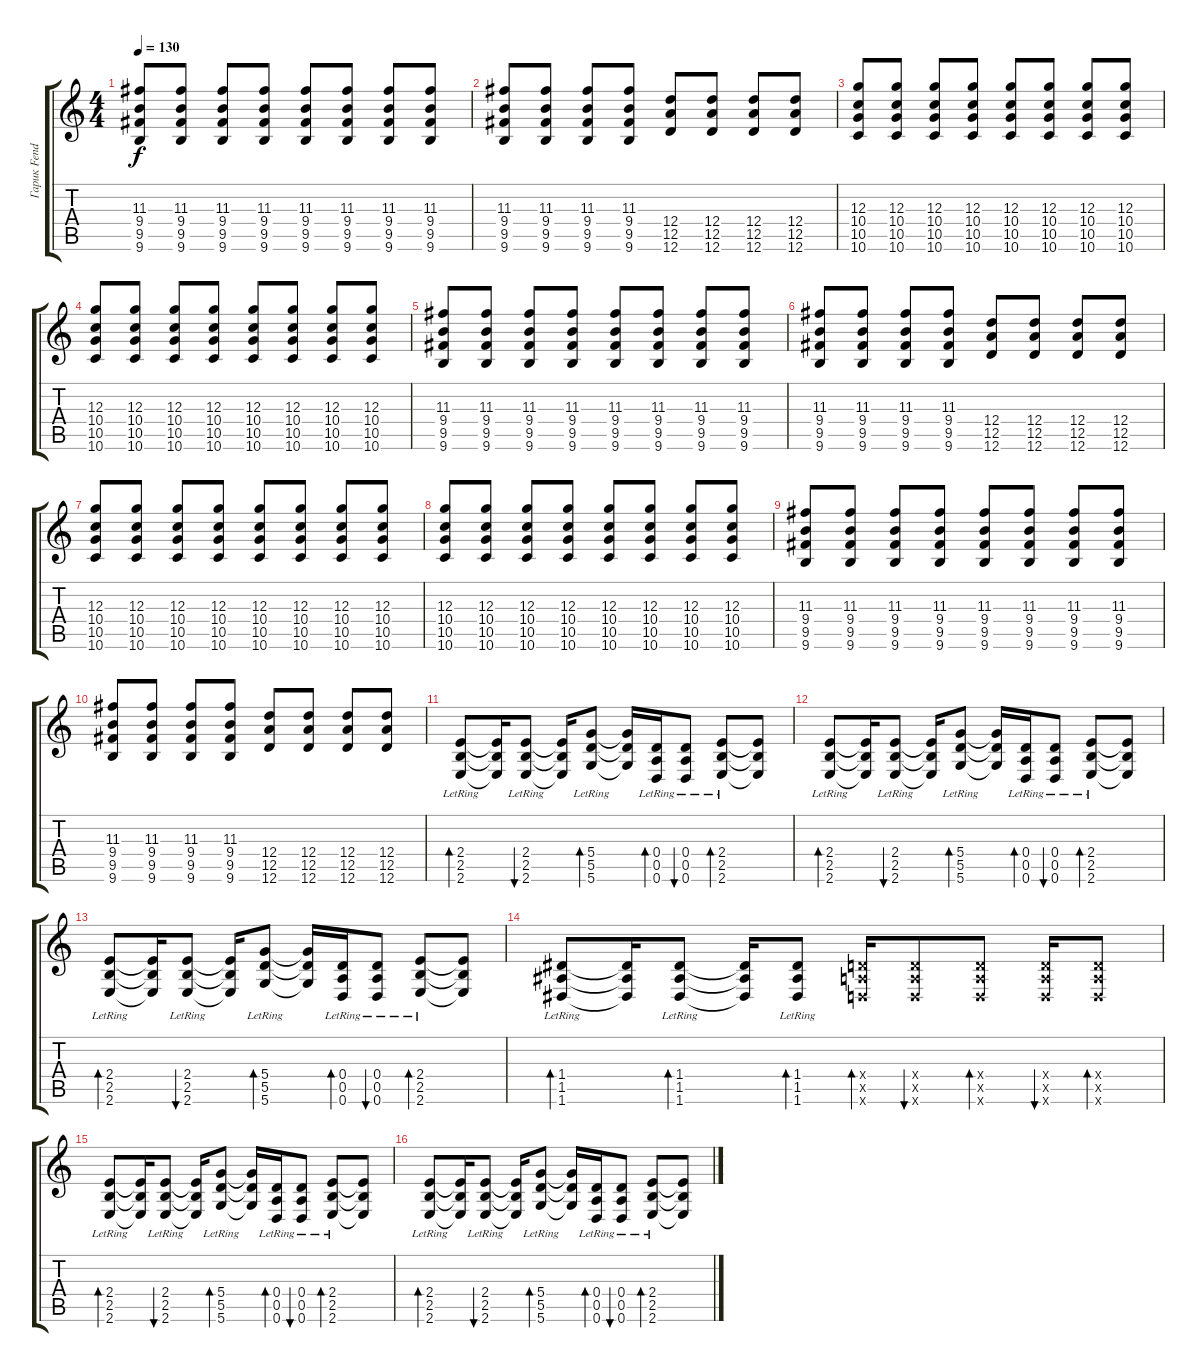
\track ("Гарик Fender yaguar" "Гарик Fend") {instrument distortionguitar}
\staff {score tabs}
\tuning (E4 B3 G3 D3 A2 D2) {hide}
\ts (4 4)
\tempo 130
\clef g2
\ks c
(11.3 9.4 9.5 9.6).8{dy f} (11.3 9.4 9.5 9.6).8 (11.3 9.4 9.5 9.6).8 (11.3 9.4 9.5 9.6).8 (11.3 9.4 9.5 9.6).8 (11.3 9.4 9.5 9.6).8 (11.3 9.4 9.5 9.6).8 (11.3 9.4 9.5 9.6).8 |
(11.3 9.4 9.5 9.6).8 (11.3 9.4 9.5 9.6).8 (11.3 9.4 9.5 9.6).8 (11.3 9.4 9.5 9.6).8 (12.4 12.5 12.6).8 (12.4 12.5 12.6).8 (12.4 12.5 12.6).8 (12.4 12.5 12.6).8 |
(12.3 10.4 10.5 10.6).8 (12.3 10.4 10.5 10.6).8 (12.3 10.4 10.5 10.6).8 (12.3 10.4 10.5 10.6).8 (12.3 10.4 10.5 10.6).8 (12.3 10.4 10.5 10.6).8 (12.3 10.4 10.5 10.6).8 (12.3 10.4 10.5 10.6).8 |
(12.3 10.4 10.5 10.6).8 (12.3 10.4 10.5 10.6).8 (12.3 10.4 10.5 10.6).8 (12.3 10.4 10.5 10.6).8 (12.3 10.4 10.5 10.6).8 (12.3 10.4 10.5 10.6).8 (12.3 10.4 10.5 10.6).8 (12.3 10.4 10.5 10.6).8 |
(11.3 9.4 9.5 9.6).8 (11.3 9.4 9.5 9.6).8 (11.3 9.4 9.5 9.6).8 (11.3 9.4 9.5 9.6).8 (11.3 9.4 9.5 9.6).8 (11.3 9.4 9.5 9.6).8 (11.3 9.4 9.5 9.6).8 (11.3 9.4 9.5 9.6).8 |
(11.3 9.4 9.5 9.6).8 (11.3 9.4 9.5 9.6).8 (11.3 9.4 9.5 9.6).8 (11.3 9.4 9.5 9.6).8 (12.4 12.5 12.6).8 (12.4 12.5 12.6).8 (12.4 12.5 12.6).8 (12.4 12.5 12.6).8 |
(12.3 10.4 10.5 10.6).8 (12.3 10.4 10.5 10.6).8 (12.3 10.4 10.5 10.6).8 (12.3 10.4 10.5 10.6).8 (12.3 10.4 10.5 10.6).8 (12.3 10.4 10.5 10.6).8 (12.3 10.4 10.5 10.6).8 (12.3 10.4 10.5 10.6).8 |
(12.3 10.4 10.5 10.6).8 (12.3 10.4 10.5 10.6).8 (12.3 10.4 10.5 10.6).8 (12.3 10.4 10.5 10.6).8 (12.3 10.4 10.5 10.6).8 (12.3 10.4 10.5 10.6).8 (12.3 10.4 10.5 10.6).8 (12.3 10.4 10.5 10.6).8 |
(11.3 9.4 9.5 9.6).8 (11.3 9.4 9.5 9.6).8 (11.3 9.4 9.5 9.6).8 (11.3 9.4 9.5 9.6).8 (11.3 9.4 9.5 9.6).8 (11.3 9.4 9.5 9.6).8 (11.3 9.4 9.5 9.6).8 (11.3 9.4 9.5 9.6).8 |
(11.3 9.4 9.5 9.6).8 (11.3 9.4 9.5 9.6).8 (11.3 9.4 9.5 9.6).8 (11.3 9.4 9.5 9.6).8 (12.4 12.5 12.6).8 (12.4 12.5 12.6).8 (12.4 12.5 12.6).8 (12.4 12.5 12.6).8 |
(2.4{lr} 2.5{lr} 2.6{lr}).8{bd 60 instrument acousticguitarsteel} (2.4{t} 2.5{t} 2.6{t}).16 (2.4{lr} 2.5{lr} 2.6{lr}).8{bu 60} (2.4{t} 2.5{t} 2.6{t}).16 (5.4{lr} 5.5{lr} 5.6{lr}).8{bd 60} (5.4{t} 5.5{t} 5.6{t}).16 (0.4{lr} 0.5{lr} 0.6{lr}).16{bd 60} (0.4{lr} 0.5{lr} 0.6{lr}).8{bu 60} (2.4{lr} 2.5{lr} 2.6{lr}).8{bd 60} (2.4{t} 2.5{t} 2.6{t}).8 |
(2.4{lr} 2.5{lr} 2.6{lr}).8{bd 60 instrument acousticguitarsteel} (2.4{t} 2.5{t} 2.6{t}).16 (2.4{lr} 2.5{lr} 2.6{lr}).8{bu 60} (2.4{t} 2.5{t} 2.6{t}).16 (5.4{lr} 5.5{lr} 5.6{lr}).8{bd 60} (5.4{t} 5.5{t} 5.6{t}).16 (0.4{lr} 0.5{lr} 0.6{lr}).16{bd 60} (0.4{lr} 0.5{lr} 0.6{lr}).8{bu 60} (2.4{lr} 2.5{lr} 2.6{lr}).8{bd 60} (2.4{t} 2.5{t} 2.6{t}).8 |
(2.4{lr} 2.5{lr} 2.6{lr}).8{bd 60 instrument acousticguitarsteel} (2.4{t} 2.5{t} 2.6{t}).16 (2.4{lr} 2.5{lr} 2.6{lr}).8{bu 60} (2.4{t} 2.5{t} 2.6{t}).16 (5.4{lr} 5.5{lr} 5.6{lr}).8{bd 60} (5.4{t} 5.5{t} 5.6{t}).16 (0.4{lr} 0.5{lr} 0.6{lr}).16{bd 60} (0.4{lr} 0.5{lr} 0.6{lr}).8{bu 60} (2.4{lr} 2.5{lr} 2.6{lr}).8{bd 60} (2.4{t} 2.5{t} 2.6{t}).8 |
(1.4{lr} 1.5{lr} 1.6{lr}).8{bd 60} (1.4{t} 1.5{t} 1.6{t}).16 (1.4{lr} 1.5{lr} 1.6{lr}).8{bd 60} (1.4{t} 1.5{t} 1.6{t}).16 (1.4{lr} 1.5{lr} 1.6{lr}).8{bd 60} (0.4{x} 0.5{x} 0.6{x}).16{bd 60} (0.4{x} 0.5{x} 0.6{x}).8{bu 60} (0.4{x} 0.5{x} 0.6{x}).8{bd 60} (0.4{x} 0.5{x} 0.6{x}).16{bu 60} (0.4{x} 0.5{x} 0.6{x}).8{bd 60} |
(2.4{lr} 2.5{lr} 2.6{lr}).8{bd 60 instrument acousticguitarsteel} (2.4{t} 2.5{t} 2.6{t}).16 (2.4{lr} 2.5{lr} 2.6{lr}).8{bu 60} (2.4{t} 2.5{t} 2.6{t}).16 (5.4{lr} 5.5{lr} 5.6{lr}).8{bd 60} (5.4{t} 5.5{t} 5.6{t}).16 (0.4{lr} 0.5{lr} 0.6{lr}).16{bd 60} (0.4{lr} 0.5{lr} 0.6{lr}).8{bu 60} (2.4{lr} 2.5{lr} 2.6{lr}).8{bd 60} (2.4{t} 2.5{t} 2.6{t}).8 |
(2.4{lr} 2.5{lr} 2.6{lr}).8{bd 60 instrument acousticguitarsteel} (2.4{t} 2.5{t} 2.6{t}).16 (2.4{lr} 2.5{lr} 2.6{lr}).8{bu 60} (2.4{t} 2.5{t} 2.6{t}).16 (5.4{lr} 5.5{lr} 5.6{lr}).8{bd 60} (5.4{t} 5.5{t} 5.6{t}).16 (0.4{lr} 0.5{lr} 0.6{lr}).16{bd 60} (0.4{lr} 0.5{lr} 0.6{lr}).8{bu 60} (2.4{lr} 2.5{lr} 2.6{lr}).8{bd 60} (2.4{t} 2.5{t} 2.6{t}).8
